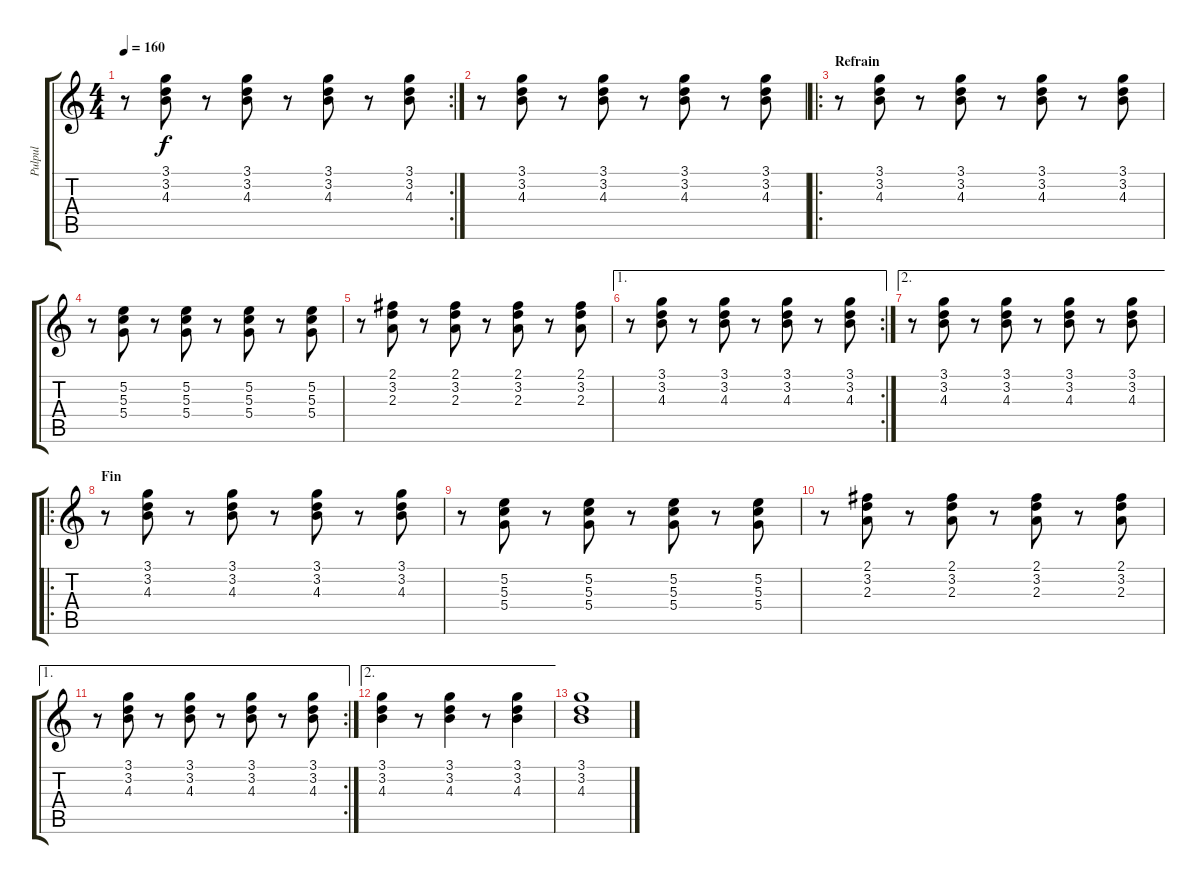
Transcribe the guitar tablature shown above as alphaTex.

\track ("Pulpul" "Pulpul") {instrument electricguitarclean}
\staff {score tabs}
\tuning (E4 B3 G3 D3 A2 E2) {hide}
\rc 2
\ts (4 4)
\tempo 160
\clef g2
\ks c
r.8{dy f} (3.1 3.2 4.3).8 r.8 (3.1 3.2 4.3).8 r.8 (3.1 3.2 4.3).8 r.8 (3.1 3.2 4.3).8 |
r.8 (3.1 3.2 4.3).8 r.8 (3.1 3.2 4.3).8 r.8 (3.1 3.2 4.3).8 r.8 (3.1 3.2 4.3).8 |
\ro
\section ("" "Refrain")
r.8 (3.1 3.2 4.3).8 r.8 (3.1 3.2 4.3).8 r.8 (3.1 3.2 4.3).8 r.8 (3.1 3.2 4.3).8 |
r.8 (5.2 5.3 5.4).8 r.8 (5.2 5.3 5.4).8 r.8 (5.2 5.3 5.4).8 r.8 (5.2 5.3 5.4).8 |
r.8 (2.1 3.2 2.3).8 r.8 (2.1 3.2 2.3).8 r.8 (2.1 3.2 2.3).8 r.8 (2.1 3.2 2.3).8 |
\ae 1
\rc 2
r.8 (3.1 3.2 4.3).8 r.8 (3.1 3.2 4.3).8 r.8 (3.1 3.2 4.3).8 r.8 (3.1 3.2 4.3).8 |
\ae 2
r.8 (3.1 3.2 4.3).8 r.8 (3.1 3.2 4.3).8 r.8 (3.1 3.2 4.3).8 r.8 (3.1 3.2 4.3).8 |
\ro
\section ("" "Fin")
r.8 (3.1 3.2 4.3).8 r.8 (3.1 3.2 4.3).8 r.8 (3.1 3.2 4.3).8 r.8 (3.1 3.2 4.3).8 |
r.8 (5.2 5.3 5.4).8 r.8 (5.2 5.3 5.4).8 r.8 (5.2 5.3 5.4).8 r.8 (5.2 5.3 5.4).8 |
r.8 (2.1 3.2 2.3).8 r.8 (2.1 3.2 2.3).8 r.8 (2.1 3.2 2.3).8 r.8 (2.1 3.2 2.3).8 |
\ae 1
\rc 2
r.8 (3.1 3.2 4.3).8 r.8 (3.1 3.2 4.3).8 r.8 (3.1 3.2 4.3).8 r.8 (3.1 3.2 4.3).8 |
\ae 2
(3.1 3.2 4.3).4 r.8 (3.1 3.2 4.3).4 r.8 (3.1 3.2 4.3).4 |
(3.1 3.2 4.3).1
